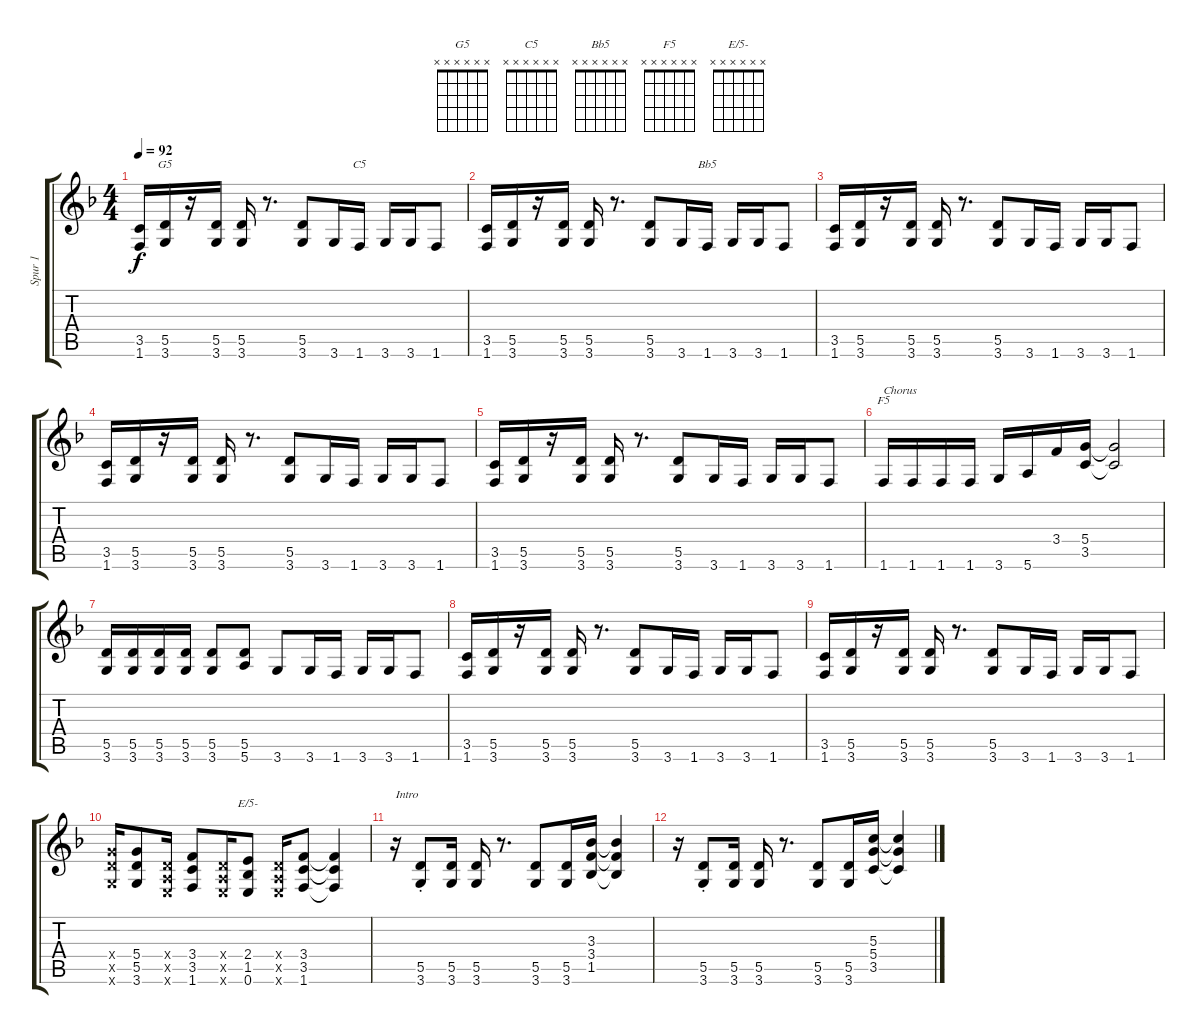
\track ("Spur 1" "Spur 1") {instrument distortionguitar}
\staff {score tabs}
\tuning (E4 B3 G3 D3 A2 E2) {hide}
\chord ("G5" x x x x x x)
\chord ("C5" x x x x x x)
\chord ("Bb5" x x x x x x)
\chord ("F5" x x x x x x)
\chord ("E/5-" x x x x x x)
\ts (4 4)
\tempo 92
\clef g2
\ks f
(3.5 1.6).16{dy f} (5.5 3.6).16{ch "G5"} r.16 (5.5 3.6).16 (5.5 3.6).16 r.8{d} (5.5 3.6).8 3.6.16 1.6.16{ch "C5"} 3.6.16 3.6.16 1.6.8 |
(3.5 1.6).16 (5.5 3.6).16 r.16 (5.5 3.6).16 (5.5 3.6).16 r.8{d} (5.5 3.6).8 3.6.16 1.6.16{ch "Bb5"} 3.6.16 3.6.16 1.6.8 |
(3.5 1.6).16 (5.5 3.6).16 r.16 (5.5 3.6).16 (5.5 3.6).16 r.8{d} (5.5 3.6).8 3.6.16 1.6.16 3.6.16 3.6.16 1.6.8 |
(3.5 1.6).16 (5.5 3.6).16 r.16 (5.5 3.6).16 (5.5 3.6).16 r.8{d} (5.5 3.6).8 3.6.16 1.6.16 3.6.16 3.6.16 1.6.8 |
(3.5 1.6).16 (5.5 3.6).16 r.16 (5.5 3.6).16 (5.5 3.6).16 r.8{d} (5.5 3.6).8 3.6.16 1.6.16 3.6.16 3.6.16 1.6.8 |
1.6.16{ch "F5" txt "Chorus"} 1.6.16 1.6.16 1.6.16 3.6.16 5.6.16 3.4.16 (5.4 3.5).16 (5.4{t} 3.5{t}).2 |
(5.5 3.6).16 (5.5 3.6).16 (5.5 3.6).16 (5.5 3.6).16 (5.5 3.6).8 (5.5 5.6).8 3.6.8 3.6.16 1.6.16 3.6.16 3.6.16 1.6.8 |
(3.5 1.6).16 (5.5 3.6).16 r.16 (5.5 3.6).16 (5.5 3.6).16 r.8{d} (5.5 3.6).8 3.6.16 1.6.16 3.6.16 3.6.16 1.6.8 |
(3.5 1.6).16 (5.5 3.6).16 r.16 (5.5 3.6).16 (5.5 3.6).16 r.8{d} (5.5 3.6).8 3.6.16 1.6.16 3.6.16 3.6.16 1.6.8 |
(5.4{x} 5.5{x} 3.6{x}).16 (5.4 5.5 3.6).8 (0.4{x} 0.5{x} 0.6{x}).16 (3.4 3.5 1.6).8 (0.4{x} 0.5{x} 0.6{x}).16 (2.4 1.5 0.6).8{ch "E/5-"} (0.4{x} 0.5{x} 0.6{x}).16 (3.4 3.5 1.6).8 (3.4{t} 3.5{t} 1.6{t}).4 |
r.16{txt "Intro"} (5.5 3.6{st}).8 (5.5 3.6).16 (5.5 3.6).16 r.8{d} (5.5 3.6).8 (5.5 3.6).16 (3.3 3.4 1.5).16 (3.3{t} 3.4{t} 1.5{t}).4 |
r.16 (5.5 3.6{st}).8 (5.5 3.6).16 (5.5 3.6).16 r.8{d} (5.5 3.6).8 (5.5 3.6).16 (5.3 5.4 3.5).16 (5.3{t} 5.4{t} 3.5{t}).4
